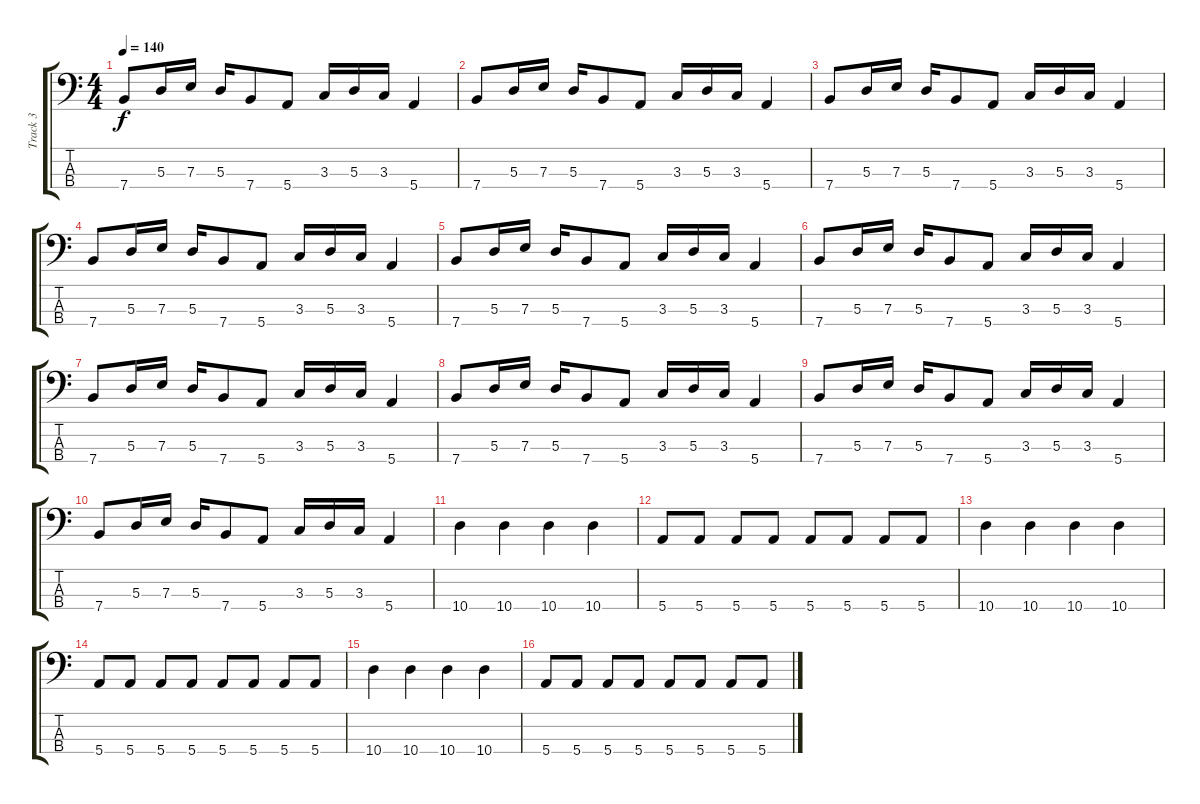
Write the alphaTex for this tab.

\track ("Track 3" "Track 3") {instrument electricbassfinger}
\staff {score tabs}
\tuning (G2 D2 A1 E1) {hide}
\ts (4 4)
\tempo 140
\clef f4
\ks c
7.4.8{dy f} 5.3.16 7.3.16 5.3.16 7.4.8 5.4.8 3.3.16 5.3.16 3.3.16 5.4.4 |
7.4.8 5.3.16 7.3.16 5.3.16 7.4.8 5.4.8 3.3.16 5.3.16 3.3.16 5.4.4 |
7.4.8 5.3.16 7.3.16 5.3.16 7.4.8 5.4.8 3.3.16 5.3.16 3.3.16 5.4.4 |
7.4.8 5.3.16 7.3.16 5.3.16 7.4.8 5.4.8 3.3.16 5.3.16 3.3.16 5.4.4 |
7.4.8 5.3.16 7.3.16 5.3.16 7.4.8 5.4.8 3.3.16 5.3.16 3.3.16 5.4.4 |
7.4.8 5.3.16 7.3.16 5.3.16 7.4.8 5.4.8 3.3.16 5.3.16 3.3.16 5.4.4 |
7.4.8 5.3.16 7.3.16 5.3.16 7.4.8 5.4.8 3.3.16 5.3.16 3.3.16 5.4.4 |
7.4.8 5.3.16 7.3.16 5.3.16 7.4.8 5.4.8 3.3.16 5.3.16 3.3.16 5.4.4 |
7.4.8 5.3.16 7.3.16 5.3.16 7.4.8 5.4.8 3.3.16 5.3.16 3.3.16 5.4.4 |
7.4.8 5.3.16 7.3.16 5.3.16 7.4.8 5.4.8 3.3.16 5.3.16 3.3.16 5.4.4 |
10.4.4 10.4.4 10.4.4 10.4.4 |
5.4.8 5.4.8 5.4.8 5.4.8 5.4.8 5.4.8 5.4.8 5.4.8 |
10.4.4 10.4.4 10.4.4 10.4.4 |
5.4.8 5.4.8 5.4.8 5.4.8 5.4.8 5.4.8 5.4.8 5.4.8 |
10.4.4 10.4.4 10.4.4 10.4.4 |
5.4.8 5.4.8 5.4.8 5.4.8 5.4.8 5.4.8 5.4.8 5.4.8
